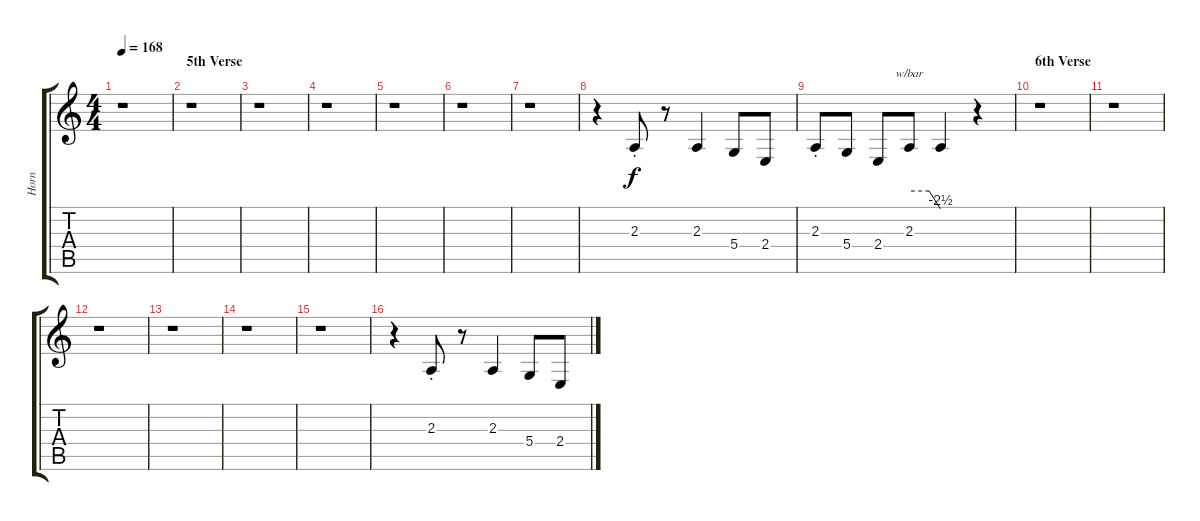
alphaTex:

\track ("Horn" "Horn") {instrument englishhorn}
\staff {score tabs}
\tuning (E4 B3 G3 D3 A2 E2) {hide}
\ts (4 4)
\tempo 168
\clef g2
\ks c
r.1{dy f} |
\section ("" "5th Verse")
r.1 |
r.1 |
r.1 |
r.1 |
r.1 |
r.1 |
r.4{volume 13} 2.3{st}.8 r.8 2.3.4 5.4.8 2.4.8 |
2.3{st}.8 5.4.8 2.4.8 2.3.8{tbe (custom default 0 0 38 0 60 -10)} 2.3{t}.4 r.4 |
\section ("" "6th Verse")
r.1 |
r.1 |
r.1 |
r.1 |
r.1 |
r.1 |
r.4 2.3{st}.8 r.8 2.3.4 5.4.8 2.4.8
